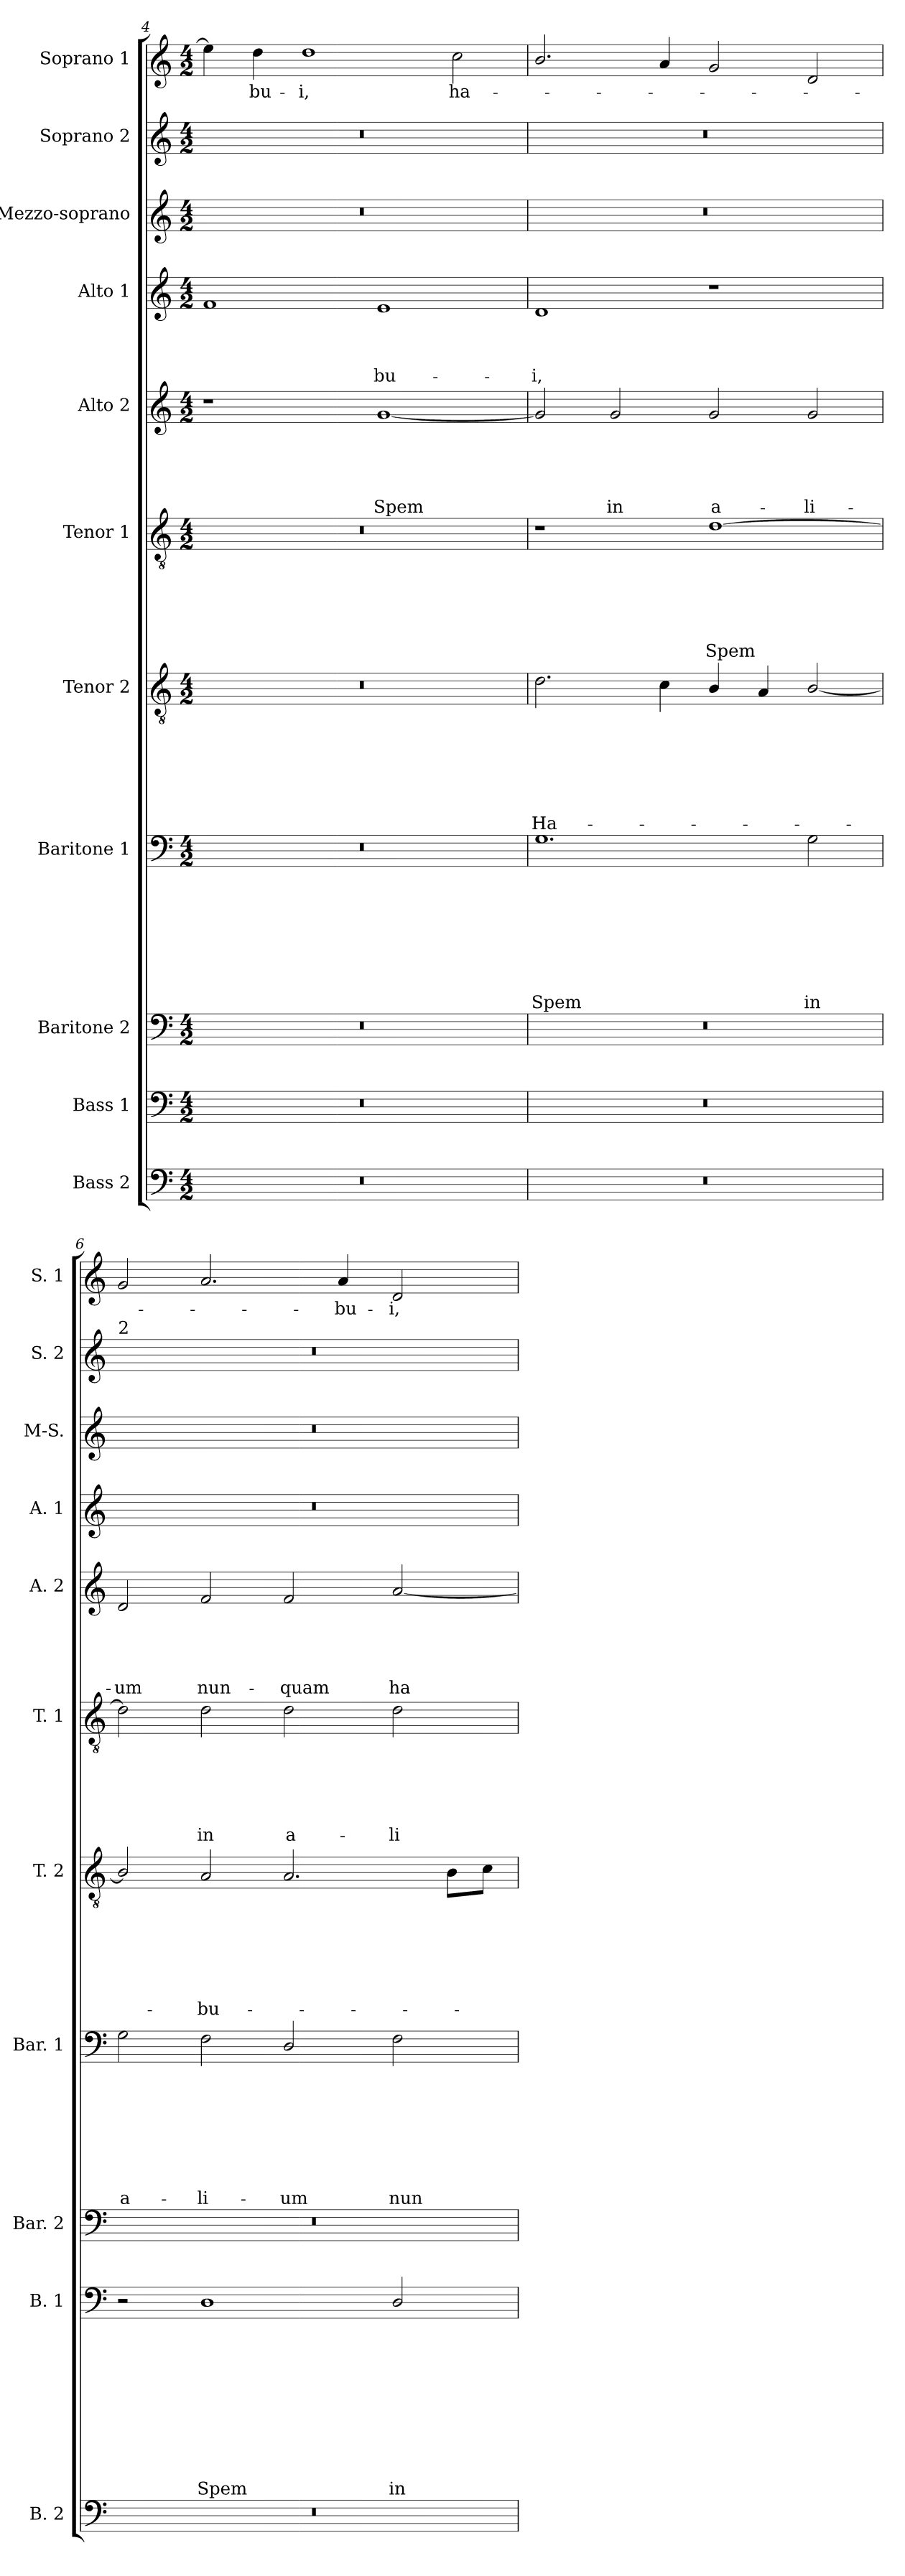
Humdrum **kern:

**kern	**kern	**text	**text	**text	**text	**text	**text	**text	**text	**text	**text	**kern	**kern	**text	**text	**text	**text	**text	**text	**text	**text	**kern	**text	**text	**text	**text	**text	**text	**text	**kern	**text	**text	**text	**text	**text	**text	**kern	**text	**text	**text	**text	**text	**kern	**text	**text	**text	**text	**kern	**kern	**kern	**text
*part11	*part10	*part10	*part10	*part10	*part10	*part10	*part10	*part10	*part10	*part10	*part10	*part9	*part8	*part8	*part8	*part8	*part8	*part8	*part8	*part8	*part8	*part7	*part7	*part7	*part7	*part7	*part7	*part7	*part7	*part6	*part6	*part6	*part6	*part6	*part6	*part6	*part5	*part5	*part5	*part5	*part5	*part5	*part4	*part4	*part4	*part4	*part4	*part3	*part2	*part1	*part1
*staff11	*staff10	*staff10	*staff10	*staff10	*staff10	*staff10	*staff10	*staff10	*staff10	*staff10	*staff10	*staff9	*staff8	*staff8	*staff8	*staff8	*staff8	*staff8	*staff8	*staff8	*staff8	*staff7	*staff7	*staff7	*staff7	*staff7	*staff7	*staff7	*staff7	*staff6	*staff6	*staff6	*staff6	*staff6	*staff6	*staff6	*staff5	*staff5	*staff5	*staff5	*staff5	*staff5	*staff4	*staff4	*staff4	*staff4	*staff4	*staff3	*staff2	*staff1	*staff1
*I"Bass 2	*I"Bass 1	*	*	*	*	*	*	*	*	*	*	*I"Baritone 2	*I"Baritone 1	*	*	*	*	*	*	*	*	*I"Tenor 2	*	*	*	*	*	*	*	*I"Tenor 1	*	*	*	*	*	*	*I"Alto 2	*	*	*	*	*	*I"Alto 1	*	*	*	*	*I"Mezzo-soprano	*I"Soprano 2	*I"Soprano 1	*
*I'B. 2	*I'B. 1	*	*	*	*	*	*	*	*	*	*	*I'Bar. 2	*I'Bar. 1	*	*	*	*	*	*	*	*	*I'T. 2	*	*	*	*	*	*	*	*I'T. 1	*	*	*	*	*	*	*I'A. 2	*	*	*	*	*	*I'A. 1	*	*	*	*	*I'M-S.	*I'S. 2	*I'S. 1	*
*clefF4	*clefF4	*	*	*	*	*	*	*	*	*	*	*clefF4	*clefF4	*	*	*	*	*	*	*	*	*clefGv2	*	*	*	*	*	*	*	*clefGv2	*	*	*	*	*	*	*clefG2	*	*	*	*	*	*clefG2	*	*	*	*	*clefG2	*clefG2	*clefG2	*
*k[]	*k[]	*	*	*	*	*	*	*	*	*	*	*k[]	*k[]	*	*	*	*	*	*	*	*	*k[]	*	*	*	*	*	*	*	*k[]	*	*	*	*	*	*	*k[]	*	*	*	*	*	*k[]	*	*	*	*	*k[]	*k[]	*k[]	*
*C:	*C:	*	*	*	*	*	*	*	*	*	*	*C:	*C:	*	*	*	*	*	*	*	*	*C:	*	*	*	*	*	*	*	*C:	*	*	*	*	*	*	*C:	*	*	*	*	*	*C:	*	*	*	*	*C:	*C:	*C:	*
*M4/2	*M4/2	*	*	*	*	*	*	*	*	*	*	*M4/2	*M4/2	*	*	*	*	*	*	*	*	*M4/2	*	*	*	*	*	*	*	*M4/2	*	*	*	*	*	*	*M4/2	*	*	*	*	*	*M4/2	*	*	*	*	*M4/2	*M4/2	*M4/2	*
=4	=4	=4	=4	=4	=4	=4	=4	=4	=4	=4	=4	=4	=4	=4	=4	=4	=4	=4	=4	=4	=4	=4	=4	=4	=4	=4	=4	=4	=4	=4	=4	=4	=4	=4	=4	=4	=4	=4	=4	=4	=4	=4	=4	=4	=4	=4	=4	=4	=4	=4	=4
0r	0r	.	.	.	.	.	.	.	.	.	.	0r	0r	.	.	.	.	.	.	.	.	0r	.	.	.	.	.	.	.	0r	.	.	.	.	.	.	1r	.	.	.	.	.	1f	.	.	.	.	0r	0r	4ee\]	.
!	!	!	!	!	!	!	!	!	!	!	!	!	!	!	!	!	!	!	!	!	!	!	!	!	!	!	!	!	!	!	!	!	!	!	!	!	!	!	!	!	!	!	!	!	!	!	!	!	!	!	!LO:LY:b
.	.	.	.	.	.	.	.	.	.	.	.	.	.	.	.	.	.	.	.	.	.	.	.	.	.	.	.	.	.	.	.	.	.	.	.	.	.	.	.	.	.	.	.	.	.	.	.	.	.	4dd\	-bu-
!	!	!	!	!	!	!	!	!	!	!	!	!	!	!	!	!	!	!	!	!	!	!	!	!	!	!	!	!	!	!	!	!	!	!	!	!	!	!	!	!	!	!	!	!	!	!	!	!	!	!	!LO:LY:b
.	.	.	.	.	.	.	.	.	.	.	.	.	.	.	.	.	.	.	.	.	.	.	.	.	.	.	.	.	.	.	.	.	.	.	.	.	.	.	.	.	.	.	.	.	.	.	.	.	.	1dd	-i,
!	!	!	!	!	!	!	!	!	!	!	!	!	!	!	!	!	!	!	!	!	!	!	!	!	!	!	!	!	!	!	!	!	!	!	!	!	!	!	!	!	!	!LO:LY:b	!	!	!	!	!LO:LY:b	!	!	!	!
.	.	.	.	.	.	.	.	.	.	.	.	.	.	.	.	.	.	.	.	.	.	.	.	.	.	.	.	.	.	.	.	.	.	.	.	.	[<1g	.	.	.	.	Spem	1e	.	.	.	-bu-	.	.	.	.
!	!	!	!	!	!	!	!	!	!	!	!	!	!	!	!	!	!	!	!	!	!	!	!	!	!	!	!	!	!	!	!	!	!	!	!	!	!	!	!	!	!	!	!	!	!	!	!	!	!	!	!LO:LY:b
.	.	.	.	.	.	.	.	.	.	.	.	.	.	.	.	.	.	.	.	.	.	.	.	.	.	.	.	.	.	.	.	.	.	.	.	.	.	.	.	.	.	.	.	.	.	.	.	.	.	2cc\	ha-
=5	=5	=5	=5	=5	=5	=5	=5	=5	=5	=5	=5	=5	=5	=5	=5	=5	=5	=5	=5	=5	=5	=5	=5	=5	=5	=5	=5	=5	=5	=5	=5	=5	=5	=5	=5	=5	=5	=5	=5	=5	=5	=5	=5	=5	=5	=5	=5	=5	=5	=5	=5
!	!	!	!	!	!	!	!	!	!	!	!	!	!	!	!	!	!	!	!	!	!LO:LY:b	!	!	!	!	!	!	!	!LO:LY:b	!	!	!	!	!	!	!	!	!	!	!	!	!	!	!	!	!	!LO:LY:b	!	!	!	!
0r	0r	.	.	.	.	.	.	.	.	.	.	0r	1.G	.	.	.	.	.	.	.	Spem	2.d\	.	.	.	.	.	.	Ha-	1r	.	.	.	.	.	.	2g/]	.	.	.	.	.	1d	.	.	.	-i,	0r	0r	2.b/	.
!	!	!	!	!	!	!	!	!	!	!	!	!	!	!	!	!	!	!	!	!	!	!	!	!	!	!	!	!	!	!	!	!	!	!	!	!	!	!	!	!	!	!LO:LY:b	!	!	!	!	!	!	!	!	!
.	.	.	.	.	.	.	.	.	.	.	.	.	.	.	.	.	.	.	.	.	.	.	.	.	.	.	.	.	.	.	.	.	.	.	.	.	2g/	.	.	.	.	in	.	.	.	.	.	.	.	.	.
.	.	.	.	.	.	.	.	.	.	.	.	.	.	.	.	.	.	.	.	.	.	4c\	.	.	.	.	.	.	.	.	.	.	.	.	.	.	.	.	.	.	.	.	.	.	.	.	.	.	.	4a/	.
!	!	!	!	!	!	!	!	!	!	!	!	!	!	!	!	!	!	!	!	!	!	!	!	!	!	!	!	!	!	!	!	!	!	!	!	!LO:LY:b	!	!	!	!	!	!LO:LY:b	!	!	!	!	!	!	!	!	!
.	.	.	.	.	.	.	.	.	.	.	.	.	.	.	.	.	.	.	.	.	.	4B/	.	.	.	.	.	.	.	[<1d	.	.	.	.	.	Spem	2g/	.	.	.	.	a-	1r	.	.	.	.	.	.	2g/	.
.	.	.	.	.	.	.	.	.	.	.	.	.	.	.	.	.	.	.	.	.	.	4A/	.	.	.	.	.	.	.	.	.	.	.	.	.	.	.	.	.	.	.	.	.	.	.	.	.	.	.	.	.
!	!	!	!	!	!	!	!	!	!	!	!	!	!	!	!	!	!	!	!	!	!LO:LY:b	!	!	!	!	!	!	!	!	!	!	!	!	!	!	!	!	!	!	!	!	!LO:LY:b	!	!	!	!	!	!	!	!	!
.	.	.	.	.	.	.	.	.	.	.	.	.	2G\	.	.	.	.	.	.	.	in	[<2B/	.	.	.	.	.	.	.	.	.	.	.	.	.	.	2g/	.	.	.	.	-li-	.	.	.	.	.	.	.	2d/	.
!!LO:PB:g=z
=6	=6	=6	=6	=6	=6	=6	=6	=6	=6	=6	=6	=6	=6	=6	=6	=6	=6	=6	=6	=6	=6	=6	=6	=6	=6	=6	=6	=6	=6	=6	=6	=6	=6	=6	=6	=6	=6	=6	=6	=6	=6	=6	=6	=6	=6	=6	=6	=6	=6	=6	=6
!	!	!	!	!	!	!	!	!	!	!	!	!	!	!	!	!	!	!	!	!	!	!	!	!	!	!	!	!	!	!	!	!	!	!	!	!	!	!	!	!	!	!	!	!	!	!	!	!	!LO:TX:a:t=2	!	!
!	!	!	!	!	!	!	!	!	!	!	!	!	!	!	!	!	!	!	!	!	!LO:LY:b	!	!	!	!	!	!	!	!	!	!	!	!	!	!	!	!	!	!	!	!	!LO:LY:b	!	!	!	!	!	!	!	!	!
0r	2r	.	.	.	.	.	.	.	.	.	.	0r	2G\	.	.	.	.	.	.	.	a-	2B/]	.	.	.	.	.	.	.	2d\]	.	.	.	.	.	.	2d/	.	.	.	.	-um	0r	.	.	.	.	0r	0r	2g/	.
!	!	!	!	!	!	!	!	!	!	!	!LO:LY:b	!	!	!	!	!	!	!	!	!	!LO:LY:b	!	!	!	!	!	!	!	!LO:LY:b	!	!	!	!	!	!	!LO:LY:b	!	!	!	!	!	!LO:LY:b	!	!	!	!	!	!	!	!	!
.	1D	.	.	.	.	.	.	.	.	.	Spem	.	2F\	.	.	.	.	.	.	.	-li-	2A/	.	.	.	.	.	.	-bu-	2d\	.	.	.	.	.	in	2f/	.	.	.	.	nun-	.	.	.	.	.	.	.	2.a/	.
!	!	!	!	!	!	!	!	!	!	!	!	!	!	!	!	!	!	!	!	!	!LO:LY:b	!	!	!	!	!	!	!	!	!	!	!	!	!	!	!LO:LY:b	!	!	!	!	!	!LO:LY:b	!	!	!	!	!	!	!	!	!
.	.	.	.	.	.	.	.	.	.	.	.	.	2D/	.	.	.	.	.	.	.	-um	2.A/	.	.	.	.	.	.	.	2d\	.	.	.	.	.	a-	2f/	.	.	.	.	-quam	.	.	.	.	.	.	.	.	.
!	!	!	!	!	!	!	!	!	!	!	!	!	!	!	!	!	!	!	!	!	!	!	!	!	!	!	!	!	!	!	!	!	!	!	!	!	!	!	!	!	!	!	!	!	!	!	!	!	!	!	!LO:LY:b
.	.	.	.	.	.	.	.	.	.	.	.	.	.	.	.	.	.	.	.	.	.	.	.	.	.	.	.	.	.	.	.	.	.	.	.	.	.	.	.	.	.	.	.	.	.	.	.	.	.	4a/	-bu-
!	!	!	!	!	!	!	!	!	!	!	!LO:LY:b	!	!	!	!	!	!	!	!	!	!LO:LY:b	!	!	!	!	!	!	!	!	!	!	!	!	!	!	!LO:LY:b	!	!	!	!	!	!LO:LY:b	!	!	!	!	!	!	!	!	!LO:LY:b
.	2D/	.	.	.	.	.	.	.	.	.	in	.	2F\	.	.	.	.	.	.	.	nun-	.	.	.	.	.	.	.	.	2d\	.	.	.	.	.	-li-	[<2a/	.	.	.	.	ha-	.	.	.	.	.	.	.	2d/	-i,
.	.	.	.	.	.	.	.	.	.	.	.	.	.	.	.	.	.	.	.	.	.	8B\L	.	.	.	.	.	.	.	.	.	.	.	.	.	.	.	.	.	.	.	.	.	.	.	.	.	.	.	.	.
.	.	.	.	.	.	.	.	.	.	.	.	.	.	.	.	.	.	.	.	.	.	8c\J	.	.	.	.	.	.	.	.	.	.	.	.	.	.	.	.	.	.	.	.	.	.	.	.	.	.	.	.	.
=	=	=	=	=	=	=	=	=	=	=	=	=	=	=	=	=	=	=	=	=	=	=	=	=	=	=	=	=	=	=	=	=	=	=	=	=	=	=	=	=	=	=	=	=	=	=	=	=	=	=	=
*-	*-	*-	*-	*-	*-	*-	*-	*-	*-	*-	*-	*-	*-	*-	*-	*-	*-	*-	*-	*-	*-	*-	*-	*-	*-	*-	*-	*-	*-	*-	*-	*-	*-	*-	*-	*-	*-	*-	*-	*-	*-	*-	*-	*-	*-	*-	*-	*-	*-	*-	*-
